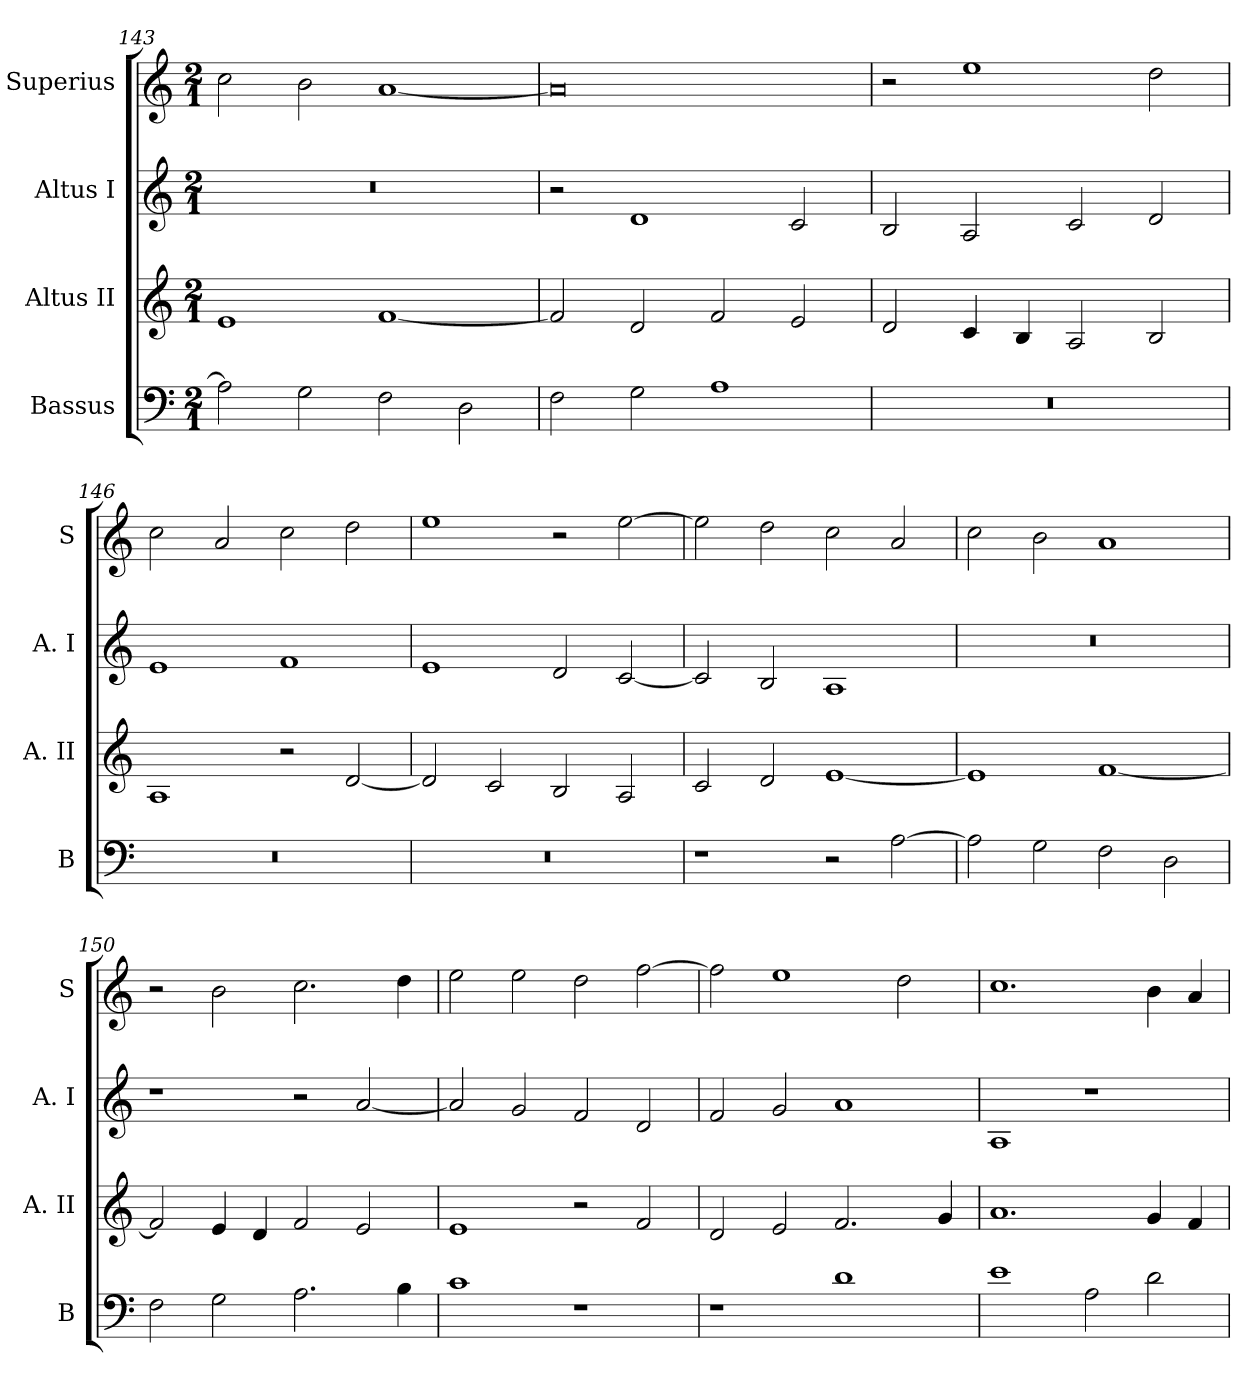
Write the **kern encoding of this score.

**kern	**kern	**kern	**kern
*part4	*part3	*part2	*part1
*staff4	*staff3	*staff2	*staff1
*I"Bassus	*I"Altus II	*I"Altus I	*I"Superius
*I'B	*I'A. II	*I'A. I	*I'S
*clefF4	*clefG2	*clefG2	*clefG2
*k[]	*k[]	*k[]	*k[]
*C:	*C:	*C:	*C:
*M2/1	*M2/1	*M2/1	*M2/1
=143	=143	=143	=143
2A]	1e	0r	2cc
2G	.	.	2b
2F	[1f	.	[1a
2D	.	.	.
=144	=144	=144	=144
2F	2f]	2r	0a]
2G	2d	1d	.
1A	2f	.	.
.	2e	2c	.
=145	=145	=145	=145
0r	2d	2B	2r
.	4c	2A	1ee
.	4B	.	.
.	2A	2c	.
.	2B	2d	2dd
=146	=146	=146	=146
0r	1A	1e	2cc
.	.	.	2a
.	2r	1f	2cc
.	[2d	.	2dd
=147	=147	=147	=147
0r	2d]	1e	1ee
.	2c	.	.
.	2B	2d	2r
.	2A	[2c	[2ee
=148	=148	=148	=148
1r	2c	2c]	2ee]
.	2d	2B	2dd
2r	[1e	1A	2cc
[2A	.	.	2a
=149	=149	=149	=149
2A]	1e]	0r	2cc
2G	.	.	2b
2F	[1f	.	1a
2D	.	.	.
=150	=150	=150	=150
2F	2f]	1r	2r
2G	4e	.	2b
.	4d	.	.
2.A	2f	2r	2.cc
.	2e	[2a	.
4B	.	.	4dd
=151	=151	=151	=151
1c	1e	2a]	2ee
.	.	2g	2ee
1r	2r	2f	2dd
.	2f	2d	[2ff
=152	=152	=152	=152
1r	2d	2f	2ff]
.	2e	2g	1ee
1d	2.f	1a	.
.	.	.	2dd
.	4g	.	.
=153	=153	=153	=153
1e	1.a	1A	1.cc
2A	.	1r	.
2d	4g	.	4b
.	4f	.	4a
=	=	=	=
*-	*-	*-	*-
